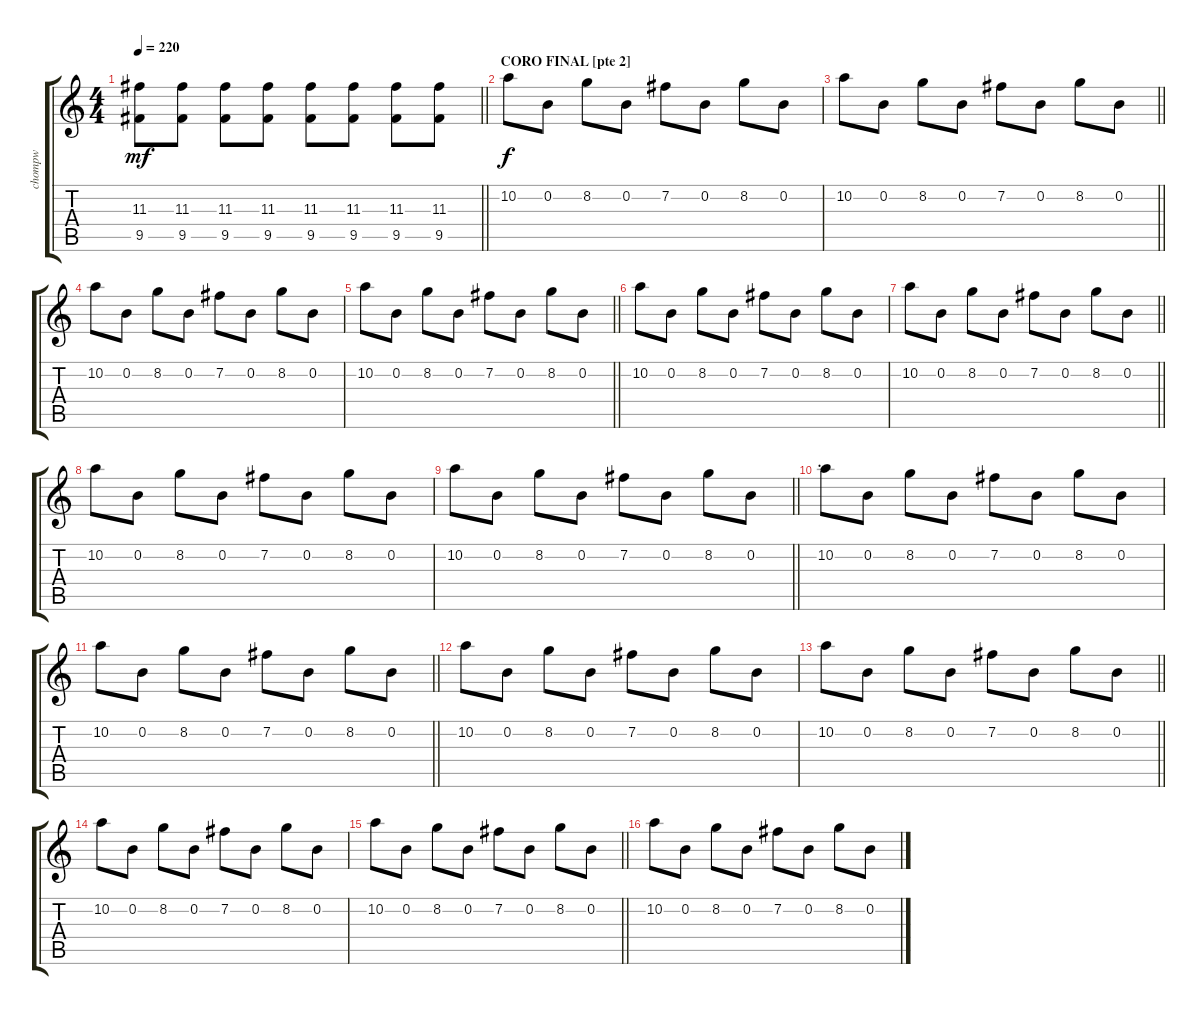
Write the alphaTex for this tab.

\track ("chompw" "chompw") {instrument distortionguitar}
\staff {score tabs}
\tuning (E4 B3 G3 D3 A2 E2) {hide}
\ts (4 4)
\tempo 220
\clef g2
\barLineRight lightlight
\ks c
(11.3 9.5).8{dy mf} (11.3 9.5).8 (11.3 9.5).8 (11.3 9.5).8 (11.3 9.5).8 (11.3 9.5).8 (11.3 9.5).8 (11.3 9.5).8 |
\section ("" "CORO FINAL [pte 2]")
10.2.8{dy f} 0.2.8 8.2.8 0.2.8 7.2.8 0.2.8 8.2.8 0.2.8 |
\barLineRight lightlight
10.2.8 0.2.8 8.2.8 0.2.8 7.2.8 0.2.8 8.2.8 0.2.8 |
10.2.8 0.2.8 8.2.8 0.2.8 7.2.8 0.2.8 8.2.8 0.2.8 |
\barLineRight lightlight
10.2.8 0.2.8 8.2.8 0.2.8 7.2.8 0.2.8 8.2.8 0.2.8 |
10.2.8 0.2.8 8.2.8 0.2.8 7.2.8 0.2.8 8.2.8 0.2.8 |
\barLineRight lightlight
10.2.8 0.2.8 8.2.8 0.2.8 7.2.8 0.2.8 8.2.8 0.2.8 |
10.2.8 0.2.8 8.2.8 0.2.8 7.2.8 0.2.8 8.2.8 0.2.8 |
\barLineRight lightlight
10.2.8 0.2.8 8.2.8 0.2.8 7.2.8 0.2.8 8.2.8 0.2.8 |
\section ("" ".")
10.2.8 0.2.8 8.2.8 0.2.8 7.2.8 0.2.8 8.2.8 0.2.8 |
\barLineRight lightlight
10.2.8 0.2.8 8.2.8 0.2.8 7.2.8 0.2.8 8.2.8 0.2.8 |
10.2.8 0.2.8 8.2.8 0.2.8 7.2.8 0.2.8 8.2.8 0.2.8 |
\barLineRight lightlight
10.2.8 0.2.8 8.2.8 0.2.8 7.2.8 0.2.8 8.2.8 0.2.8 |
10.2.8 0.2.8 8.2.8 0.2.8 7.2.8 0.2.8 8.2.8 0.2.8 |
\barLineRight lightlight
10.2.8 0.2.8 8.2.8 0.2.8 7.2.8 0.2.8 8.2.8 0.2.8 |
10.2.8 0.2.8 8.2.8 0.2.8 7.2.8 0.2.8 8.2.8 0.2.8
